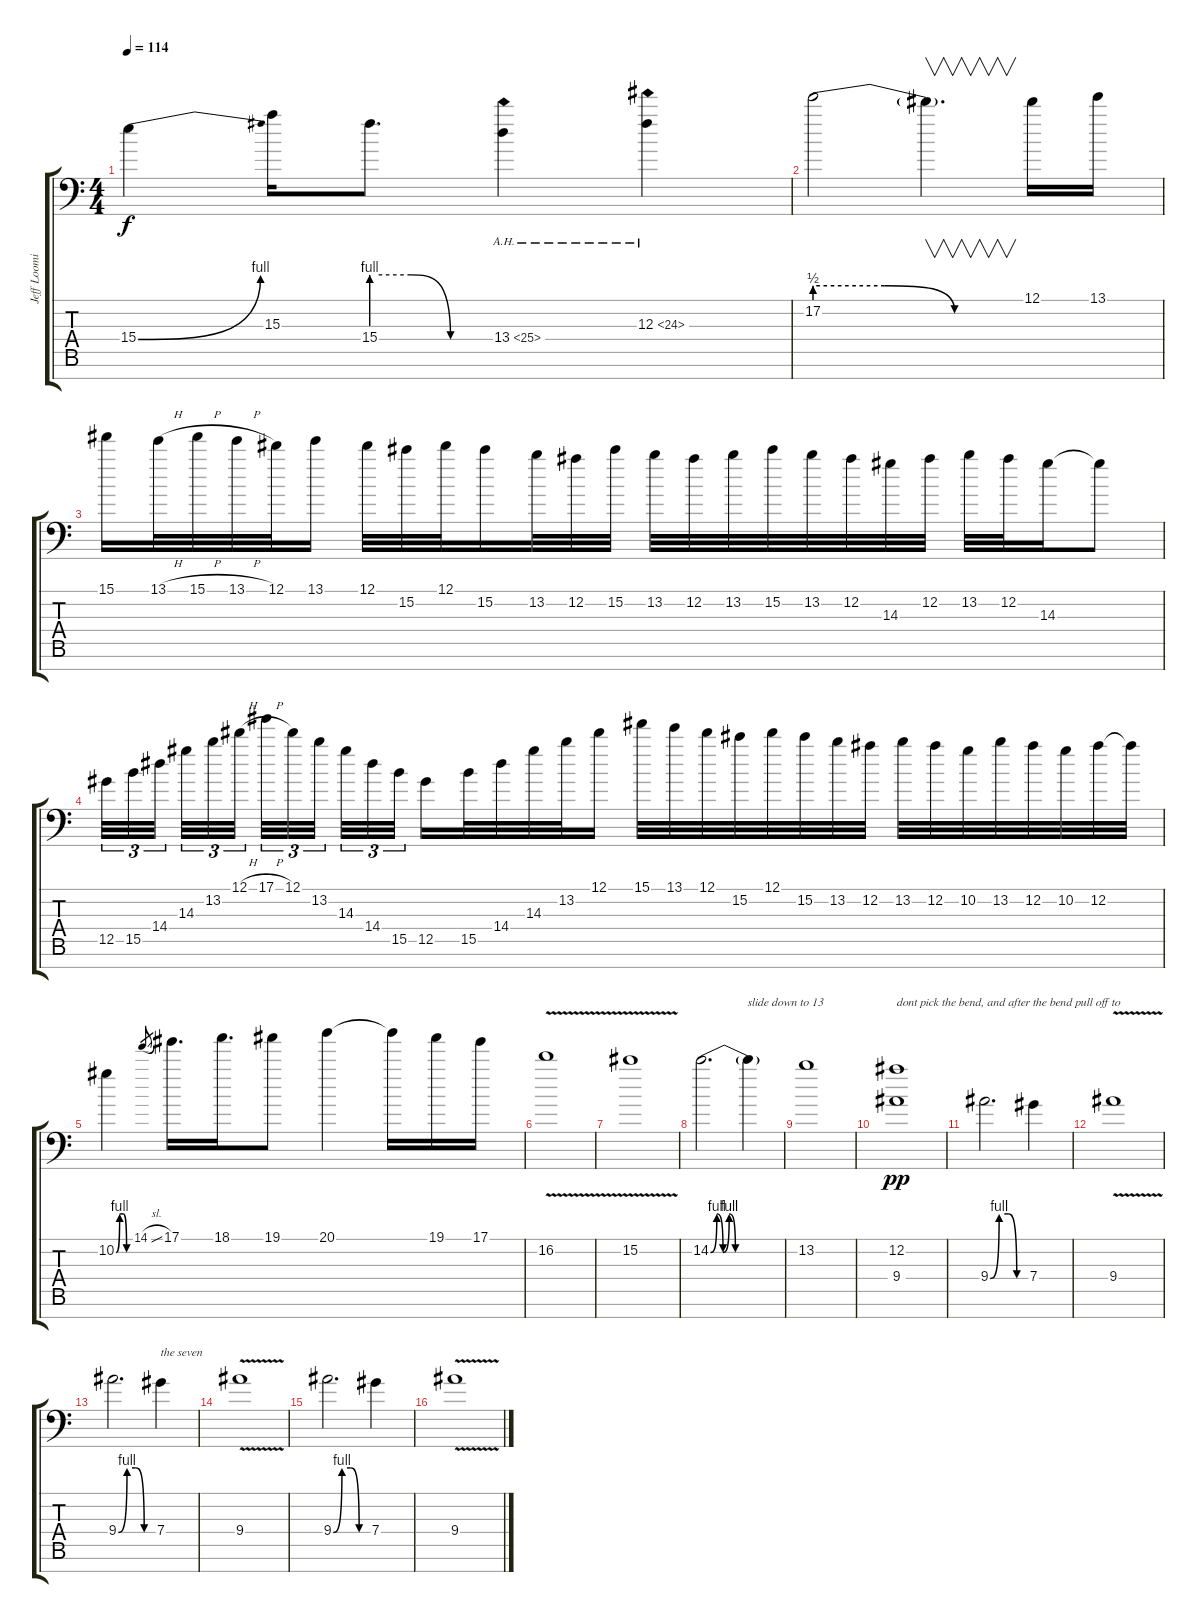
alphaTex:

\track ("Jeff Loomis (Lead)" "Jeff Loomi") {instrument distortionguitar}
\staff {score tabs}
\tuning (Eb4 Bb3 Gb3 Db3 Ab2 Eb2 Bb1) {hide}
\ts (4 4)
\tempo 114
\clef f4
\ks c
15.4{be (bend 0 0 60 4)}.4{dy f} 15.3.16 15.4{be (custom 0 4 20 4 40 0 60 0)}.8{d} 13.4{ah 12}.4 12.3{ah 12}.4 |
17.2{be (custom 0 2 20 2 40 0 60 0)}.2 17.2{t}.4{v d} 12.1.16 13.1.16 |
15.1.16 13.1{h}.32 15.1{h}.32 13.1{h}.32 12.1.32 13.1.16 12.1.32 15.2.32 12.1.32 15.2.16 13.2.32 12.2.32 15.2.32 13.2.32 12.2.32 13.2.32 15.2.32 13.2.32 12.2.32 14.3.32 12.2.32 13.2.32 12.2.32 14.3.16 14.3{t}.8 |
12.5.32{tu (3 2)} 15.5.32{tu (3 2)} 14.4.32{tu (3 2) beam splitsecondary} 14.3.32{tu (3 2)} 13.2.32{tu (3 2)} 12.1{h}.32{tu (3 2) beam splitsecondary} 17.1{h}.32{tu (3 2)} 12.1.32{tu (3 2)} 13.2.32{tu (3 2) beam splitsecondary} 14.3.32{tu (3 2)} 14.4.32{tu (3 2)} 15.5.32{tu (3 2)} 12.5.16 15.5.32 14.4.32 14.3.32 13.2.32 12.1.16 15.1.32 13.1.32 12.1.32 15.2.32 12.1.32 15.2.32 13.2.32 12.2.32 13.2.32 12.2.32 10.2.32 13.2.32 12.2.32 10.2.32 12.2.32 12.2{t}.32 |
10.2{be (custom 0 0 15 4 30 4 45 0 60 0)}.4 14.1{sl}.8{gr} 17.1.16{d} 18.1.16{d} 19.1.8 20.1.4 20.1{t}.16 19.1.16 17.1.16 |
16.2{v}.1 |
15.2{v}.1 |
14.2{be (custom 0 0 5 4 10 0 15 4 20 0 30 0 40 0 60 0)}.2{d} 14.2{t}.4{txt "slide down to 13"} |
13.2.1 |
(12.2 9.4).1{txt "dont pick the bend, and after the bend pull off to" dy pp} |
9.4{be (custom 0 0 15 4 30 4 45 0 60 0)}.2{d} 7.4.4 |
9.4{v}.1 |
9.4{be (custom 0 0 15 4 30 4 45 0 60 0)}.2{d} 7.4.4{txt "the seven"} |
9.4{v}.1 |
9.4{be (custom 0 0 15 4 30 4 45 0 60 0)}.2{d} 7.4.4 |
9.4{v}.1
